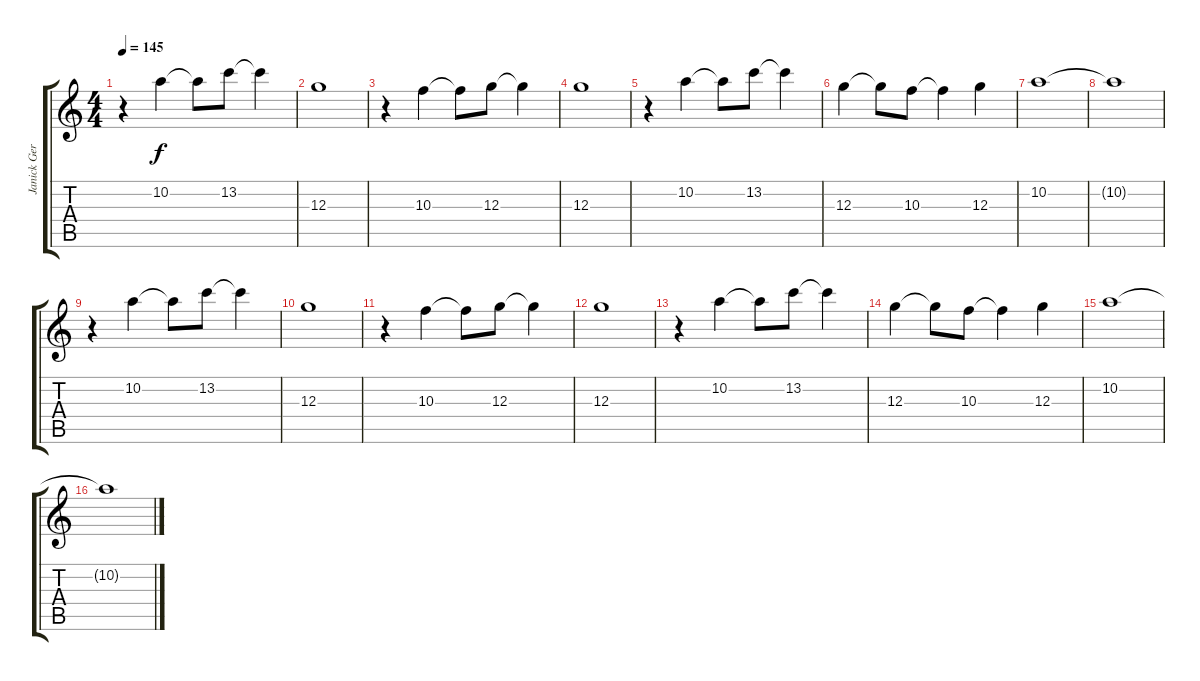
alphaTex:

\track ("Janick Gers (Guitar 2)" "Janick Ger") {instrument electricguitarclean}
\staff {score tabs}
\tuning (E4 B3 G3 D3 A2 E2) {hide}
\ts (4 4)
\tempo 145
\clef g2
\ks c
r.4{dy f} 10.2.4 10.2{t}.8 13.2.8 13.2{t}.4 |
12.3.1 |
r.4 10.3.4 10.3{t}.8 12.3.8 12.3{t}.4 |
12.3.1 |
r.4 10.2.4 10.2{t}.8 13.2.8 13.2{t}.4 |
12.3.4 12.3{t}.8 10.3.8 10.3{t}.4 12.3.4 |
10.2.1 |
10.2{t}.1 |
r.4 10.2.4 10.2{t}.8 13.2.8 13.2{t}.4 |
12.3.1 |
r.4 10.3.4 10.3{t}.8 12.3.8 12.3{t}.4 |
12.3.1 |
r.4 10.2.4 10.2{t}.8 13.2.8 13.2{t}.4 |
12.3.4 12.3{t}.8 10.3.8 10.3{t}.4 12.3.4 |
10.2.1 |
10.2{t}.1
